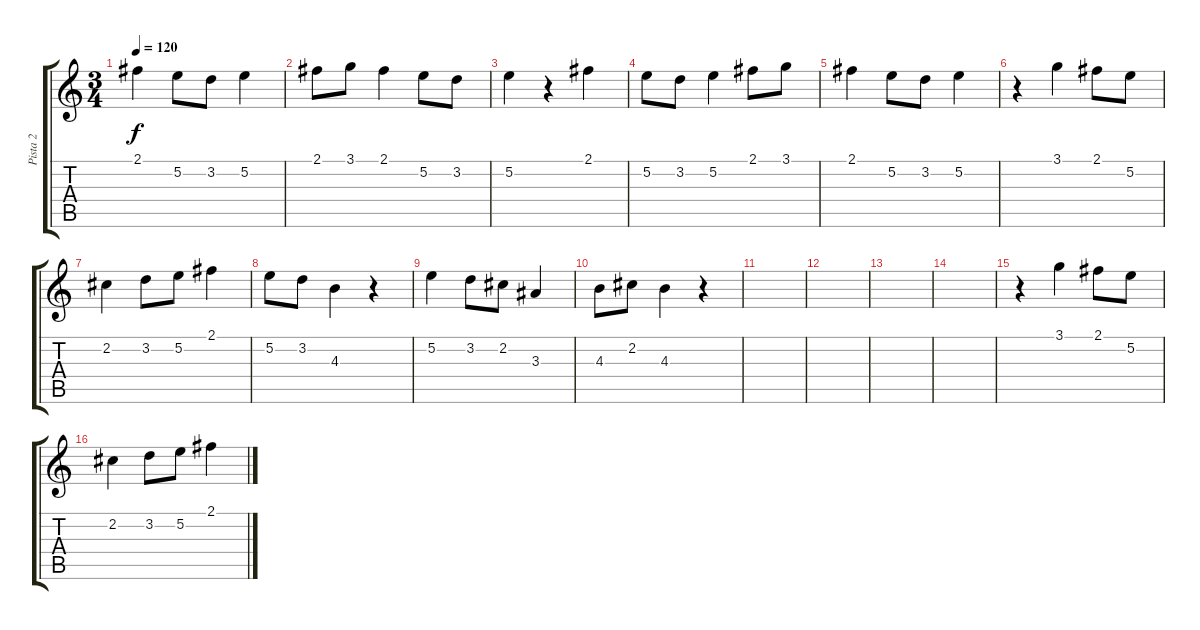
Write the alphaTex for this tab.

\track ("Pista 2" "Pista 2") {instrument acousticguitarnylon}
\staff {score tabs}
\tuning (E4 B3 G3 D3 A2 E2) {hide}
\ts (3 4)
\tempo 120
\clef g2
\ks c
2.1.4{dy f instrument acousticguitarnylon} 5.2.8 3.2.8 5.2.4 |
2.1.8 3.1.8 2.1.4 5.2.8 3.2.8 |
5.2.4 r.4 2.1.4 |
5.2.8 3.2.8 5.2.4 2.1.8 3.1.8 |
2.1.4 5.2.8 3.2.8 5.2.4 |
r.4 3.1.4 2.1.8 5.2.8 |
2.2.4 3.2.8 5.2.8 2.1.4 |
5.2.8 3.2.8 4.3.4 r.4 |
5.2.4 3.2.8 2.2.8 3.3.4 |
4.3.8 2.2.8 4.3.4 r.4 |
|
|
|
|
r.4 3.1.4 2.1.8 5.2.8 |
2.2.4 3.2.8 5.2.8 2.1.4
